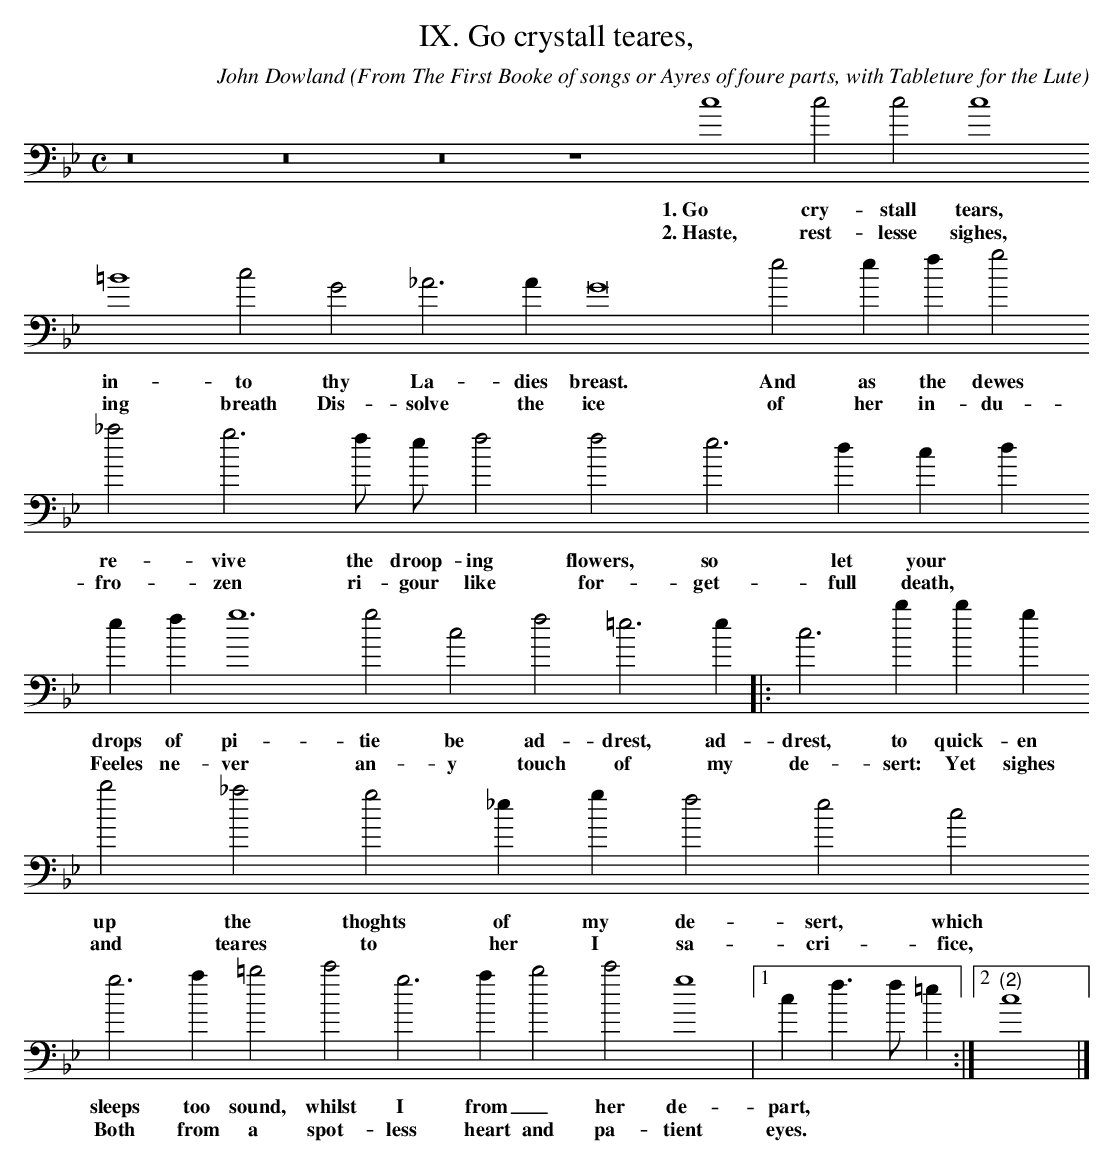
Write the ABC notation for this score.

X:1
T:IX. Go crystall teares,
C: John Dowland
O: From The First Booke of songs or Ayres of foure parts, with Tableture for the Lute
L:1/4
M:C
K:G min bass
z8 z8 z8 z4 c4 c2 c2 c4
w:1.~Go cry- stall tears, and sweet- ly weep
w:2.~Haste, rest- lesse sighes, and let your burn-
=B4 c2 G2 _A3 A G8 e2 e f g2
w: in- to thy La- dies breast.  And as the dewes re- vive the
w:ing breath Dis- solve the ice of her in- du- rate heart, Whose
_a2 g3 f/ e/ f2 f2 e3 d c d
w:re- vive the droop- ing flowers, so let your
w:fro- zen ri- gour like for- get- full death,
e f g6 g2 c2 f2 =e3 e |: c3  b b g
w:drops of pi- tie be ad- drest, ad- drest,  to quick- en
w:Feeles ne- ver an- y touch of my de- sert: Yet sighes
b2 _a2 g2 _e g f2 e2 c2
w:up the thoghts of my de- sert, which
w: and teares to her I sa- cri- fice,
g3 a =b2 c'2 g3 a b2 c'2 g4 |1 c f > f =e  :|2 "(2)" c4 |]
w: sleeps too sound, whilst I from _ her de- part,
w: Both from a spot- less heart and pa- tient eyes.
